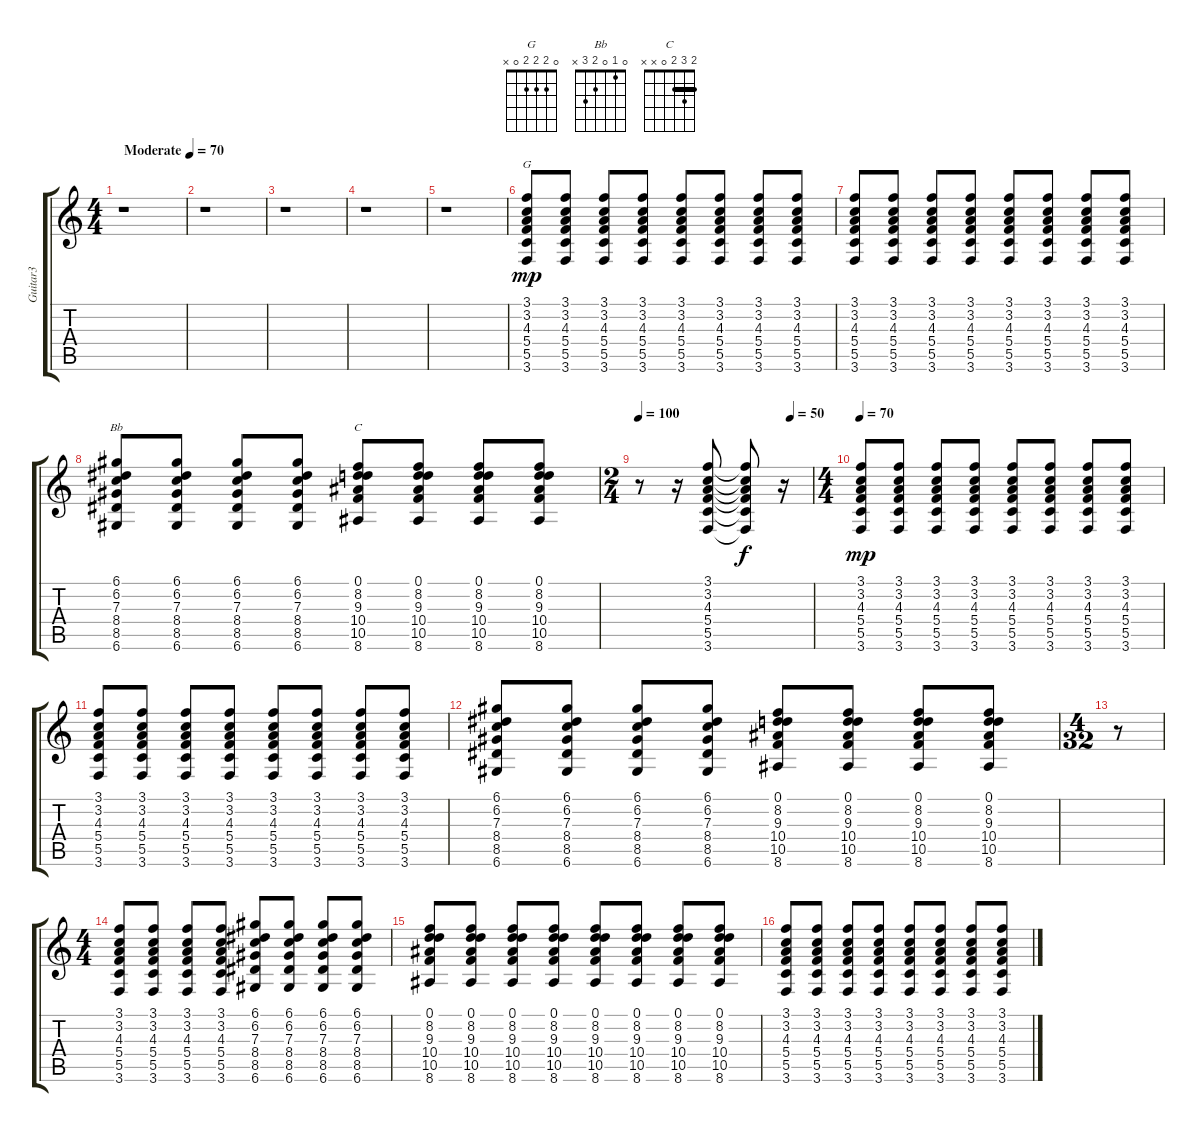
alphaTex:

\track ("Guitar3" "Guitar3") {instrument acousticguitarsteel}
\staff {score tabs}
\tuning (D4 A3 F3 C3 G2 D2) {hide}
\chord ("G" 0 2 2 2 0 x)
\chord ("Bb" 0 1 0 2 3 x)
\chord ("C" 2 3 2 0 x x) {barre 2}
\ts (4 4)
\tempo (70 "Moderate")
\clef g2
\ks c
r.1{dy mp instrument acousticguitarsteel} |
r.1 |
r.1 |
r.1 |
r.1 |
(3.1 3.2 4.3 5.4 5.5 3.6).8{ch "G"} (3.1 3.2 4.3 5.4 5.5 3.6).8 (3.1 3.2 4.3 5.4 5.5 3.6).8 (3.1 3.2 4.3 5.4 5.5 3.6).8 (3.1 3.2 4.3 5.4 5.5 3.6).8 (3.1 3.2 4.3 5.4 5.5 3.6).8 (3.1 3.2 4.3 5.4 5.5 3.6).8 (3.1 3.2 4.3 5.4 5.5 3.6).8 |
(3.1 3.2 4.3 5.4 5.5 3.6).8 (3.1 3.2 4.3 5.4 5.5 3.6).8 (3.1 3.2 4.3 5.4 5.5 3.6).8 (3.1 3.2 4.3 5.4 5.5 3.6).8 (3.1 3.2 4.3 5.4 5.5 3.6).8 (3.1 3.2 4.3 5.4 5.5 3.6).8 (3.1 3.2 4.3 5.4 5.5 3.6).8 (3.1 3.2 4.3 5.4 5.5 3.6).8 |
(6.1 6.2 7.3 8.4 8.5 6.6).8{ch "Bb"} (6.1 6.2 7.3 8.4 8.5 6.6).8 (6.1 6.2 7.3 8.4 8.5 6.6).8 (6.1 6.2 7.3 8.4 8.5 6.6).8 (0.1 8.2 9.3 10.4 10.5 8.6).8{ch "C"} (0.1 8.2 9.3 10.4 10.5 8.6).8 (0.1 8.2 9.3 10.4 10.5 8.6).8 (0.1 8.2 9.3 10.4 10.5 8.6).8 |
\ts (2 4)
\tempo 100
\tempo (50 0.875)
r.8 r.16 (3.1 3.2 4.3 5.4 5.5 3.6).8 (3.1{t} 3.2{t} 4.3{t} 5.4{t} 5.5{t} 3.6{t}).8{dy f} r.16 |
\ts (4 4)
\tempo 70
(3.1 3.2 4.3 5.4 5.5 3.6).8{dy mp} (3.1 3.2 4.3 5.4 5.5 3.6).8 (3.1 3.2 4.3 5.4 5.5 3.6).8 (3.1 3.2 4.3 5.4 5.5 3.6).8 (3.1 3.2 4.3 5.4 5.5 3.6).8 (3.1 3.2 4.3 5.4 5.5 3.6).8 (3.1 3.2 4.3 5.4 5.5 3.6).8 (3.1 3.2 4.3 5.4 5.5 3.6).8 |
(3.1 3.2 4.3 5.4 5.5 3.6).8 (3.1 3.2 4.3 5.4 5.5 3.6).8 (3.1 3.2 4.3 5.4 5.5 3.6).8 (3.1 3.2 4.3 5.4 5.5 3.6).8 (3.1 3.2 4.3 5.4 5.5 3.6).8 (3.1 3.2 4.3 5.4 5.5 3.6).8 (3.1 3.2 4.3 5.4 5.5 3.6).8 (3.1 3.2 4.3 5.4 5.5 3.6).8 |
(6.1 6.2 7.3 8.4 8.5 6.6).8 (6.1 6.2 7.3 8.4 8.5 6.6).8 (6.1 6.2 7.3 8.4 8.5 6.6).8 (6.1 6.2 7.3 8.4 8.5 6.6).8 (0.1 8.2 9.3 10.4 10.5 8.6).8 (0.1 8.2 9.3 10.4 10.5 8.6).8 (0.1 8.2 9.3 10.4 10.5 8.6).8 (0.1 8.2 9.3 10.4 10.5 8.6).8 |
\ts (4 32)
r.8 |
\ts (4 4)
(3.1 3.2 4.3 5.4 5.5 3.6).8 (3.1 3.2 4.3 5.4 5.5 3.6).8 (3.1 3.2 4.3 5.4 5.5 3.6).8 (3.1 3.2 4.3 5.4 5.5 3.6).8 (6.1 6.2 7.3 8.4 8.5 6.6).8 (6.1 6.2 7.3 8.4 8.5 6.6).8 (6.1 6.2 7.3 8.4 8.5 6.6).8 (6.1 6.2 7.3 8.4 8.5 6.6).8 |
(0.1 8.2 9.3 10.4 10.5 8.6).8 (0.1 8.2 9.3 10.4 10.5 8.6).8 (0.1 8.2 9.3 10.4 10.5 8.6).8 (0.1 8.2 9.3 10.4 10.5 8.6).8 (0.1 8.2 9.3 10.4 10.5 8.6).8 (0.1 8.2 9.3 10.4 10.5 8.6).8 (0.1 8.2 9.3 10.4 10.5 8.6).8 (0.1 8.2 9.3 10.4 10.5 8.6).8 |
(3.1 3.2 4.3 5.4 5.5 3.6).8 (3.1 3.2 4.3 5.4 5.5 3.6).8 (3.1 3.2 4.3 5.4 5.5 3.6).8 (3.1 3.2 4.3 5.4 5.5 3.6).8 (3.1 3.2 4.3 5.4 5.5 3.6).8 (3.1 3.2 4.3 5.4 5.5 3.6).8 (3.1 3.2 4.3 5.4 5.5 3.6).8 (3.1 3.2 4.3 5.4 5.5 3.6).8
